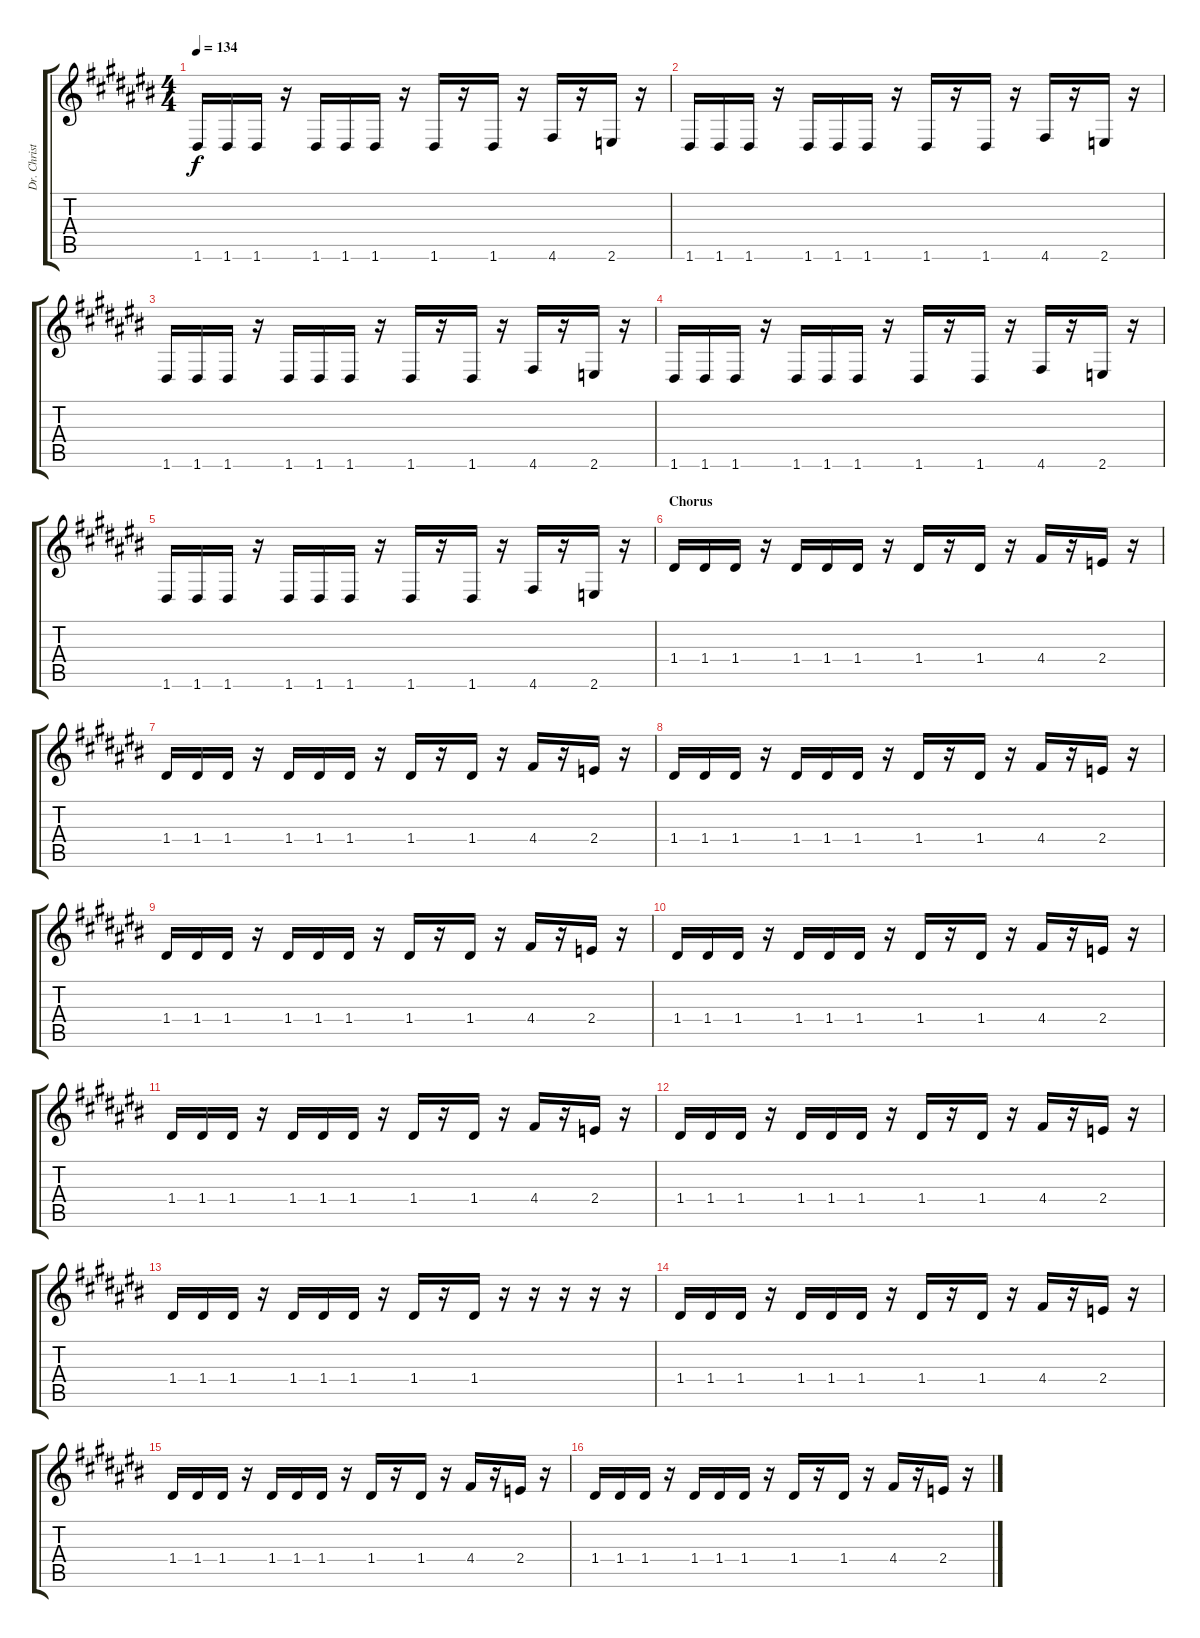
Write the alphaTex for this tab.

\track ("Dr. Christian Lorenz - Keyboard II" "Dr. Christ") {instrument synthbass1}
\staff {score tabs}
\tuning (E4 B3 G3 D3 A2 D2) {hide}
\ts (4 4)
\tempo 134
\clef g2
\ks c#
1.6.16{dy f} 1.6.16 1.6.16 r.16 1.6.16 1.6.16 1.6.16 r.16 1.6.16 r.16 1.6.16 r.16 4.6.16 r.16 2.6.16 r.16 |
1.6.16 1.6.16 1.6.16 r.16 1.6.16 1.6.16 1.6.16 r.16 1.6.16 r.16 1.6.16 r.16 4.6.16 r.16 2.6.16 r.16 |
1.6.16 1.6.16 1.6.16 r.16 1.6.16 1.6.16 1.6.16 r.16 1.6.16 r.16 1.6.16 r.16 4.6.16 r.16 2.6.16 r.16 |
1.6.16 1.6.16 1.6.16 r.16 1.6.16 1.6.16 1.6.16 r.16 1.6.16 r.16 1.6.16 r.16 4.6.16 r.16 2.6.16 r.16 |
1.6.16 1.6.16 1.6.16 r.16 1.6.16 1.6.16 1.6.16 r.16 1.6.16 r.16 1.6.16 r.16 4.6.16 r.16 2.6.16 r.16 |
\section ("" "Chorus")
1.4.16{volume 12} 1.4.16 1.4.16 r.16 1.4.16 1.4.16 1.4.16 r.16 1.4.16 r.16 1.4.16 r.16 4.4.16 r.16 2.4.16 r.16 |
1.4.16 1.4.16 1.4.16 r.16 1.4.16 1.4.16 1.4.16 r.16 1.4.16 r.16 1.4.16 r.16 4.4.16 r.16 2.4.16 r.16 |
1.4.16 1.4.16 1.4.16 r.16 1.4.16 1.4.16 1.4.16 r.16 1.4.16 r.16 1.4.16 r.16 4.4.16 r.16 2.4.16 r.16 |
1.4.16 1.4.16 1.4.16 r.16 1.4.16 1.4.16 1.4.16 r.16 1.4.16 r.16 1.4.16 r.16 4.4.16 r.16 2.4.16 r.16 |
1.4.16 1.4.16 1.4.16 r.16 1.4.16 1.4.16 1.4.16 r.16 1.4.16 r.16 1.4.16 r.16 4.4.16 r.16 2.4.16 r.16 |
1.4.16 1.4.16 1.4.16 r.16 1.4.16 1.4.16 1.4.16 r.16 1.4.16 r.16 1.4.16 r.16 4.4.16 r.16 2.4.16 r.16 |
1.4.16 1.4.16 1.4.16 r.16 1.4.16 1.4.16 1.4.16 r.16 1.4.16 r.16 1.4.16 r.16 4.4.16 r.16 2.4.16 r.16 |
1.4.16 1.4.16 1.4.16 r.16 1.4.16 1.4.16 1.4.16 r.16 1.4.16 r.16 1.4.16 r.16 r.16 r.16 r.16 r.16 |
1.4.16 1.4.16 1.4.16 r.16 1.4.16 1.4.16 1.4.16 r.16 1.4.16 r.16 1.4.16 r.16 4.4.16 r.16 2.4.16 r.16 |
1.4.16 1.4.16 1.4.16 r.16 1.4.16 1.4.16 1.4.16 r.16 1.4.16 r.16 1.4.16 r.16 4.4.16 r.16 2.4.16 r.16 |
1.4.16 1.4.16 1.4.16 r.16 1.4.16 1.4.16 1.4.16 r.16 1.4.16 r.16 1.4.16 r.16 4.4.16 r.16 2.4.16 r.16
